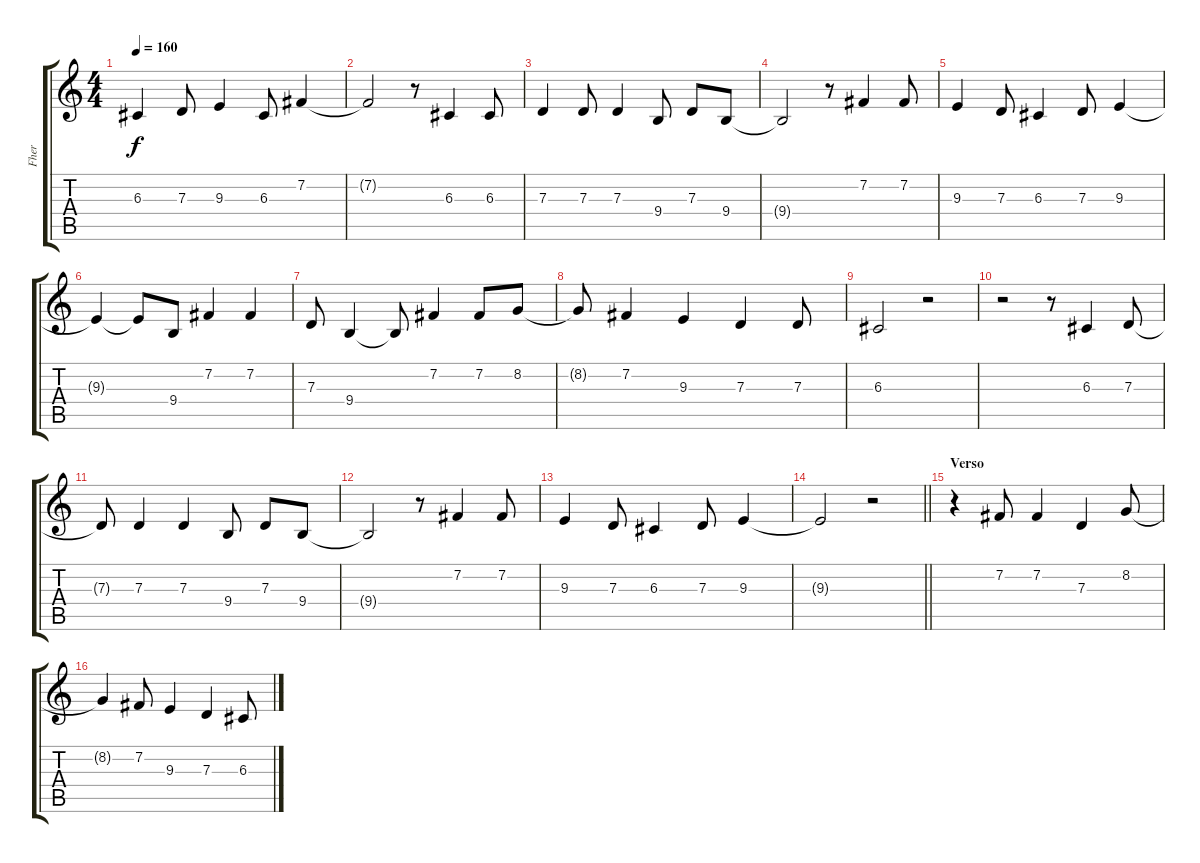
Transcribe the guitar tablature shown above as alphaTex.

\track ("Fher" "Fher") {instrument sopranosax}
\staff {score tabs}
\tuning (E4 B3 G3 D3 A2 E2) {hide}
\ts (4 4)
\tempo 160
\clef g2
\ks c
6.3{t}.4{dy f} 7.3.8 9.3.4 6.3.8 7.2.4 |
7.2{t}.2 r.8 6.3.4 6.3.8 |
7.3.4 7.3.8 7.3.4 9.4.8 7.3.8 9.4.8 |
9.4{t}.2 r.8 7.2.4 7.2.8 |
9.3.4 7.3.8 6.3.4 7.3.8 9.3.4 |
9.3{t}.4 9.3{t}.8 9.4.8 7.2.4 7.2.4 |
7.3.8 9.4.4 9.4{t}.8 7.2.4 7.2.8 8.2.8 |
8.2{t}.8 7.2.4 9.3.4 7.3.4 7.3.8 |
6.3.2 r.2 |
r.2 r.8 6.3.4 7.3.8 |
7.3{t}.8 7.3.4 7.3.4 9.4.8 7.3.8 9.4.8 |
9.4{t}.2 r.8 7.2.4 7.2.8 |
9.3.4 7.3.8 6.3.4 7.3.8 9.3.4 |
\barLineRight lightlight
9.3{t}.2 r.2 |
\section ("" "Verso")
r.4 7.2.8 7.2.4 7.3.4 8.2.8 |
8.2{t}.4 7.2.8 9.3.4 7.3.4 6.3.8
